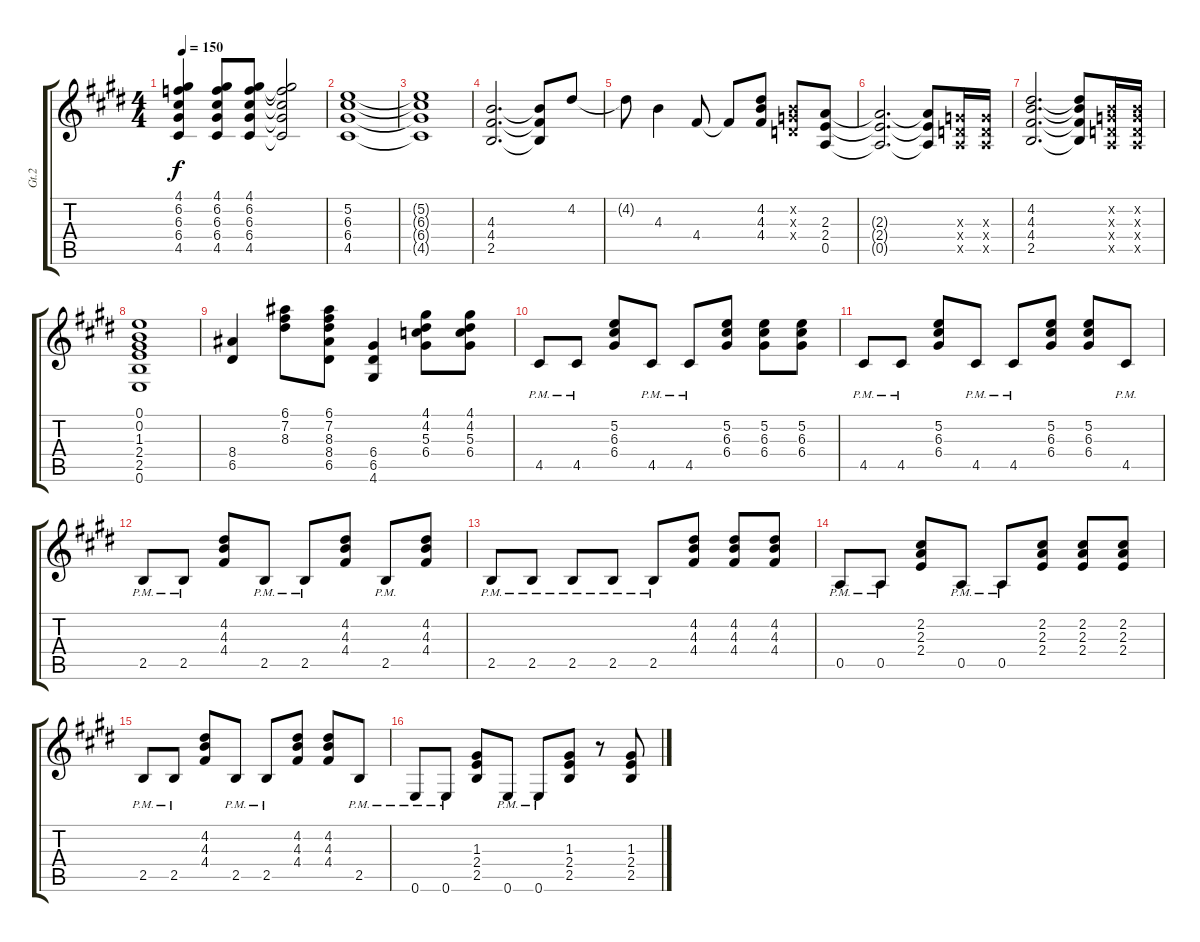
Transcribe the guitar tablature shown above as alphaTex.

\track ("Gt.2" "Gt.2") {instrument distortionguitar}
\staff {score tabs}
\tuning (E4 B3 G3 D3 A2 E2) {hide}
\ts (4 4)
\tempo 150
\clef g2
\ks e
(4.1 6.2 6.3 6.4 4.5).4{dy f} (4.1 6.2 6.3 6.4 4.5).8 (4.1 6.2 6.3 6.4 4.5).8 (4.1{t} 6.2{t} 6.3{t} 6.4{t} 4.5{t}).2 |
(5.2 6.3 6.4 4.5).1 |
(5.2{t} 6.3{t} 6.4{t} 4.5{t}).1 |
(4.3 4.4 2.5).2{d} (4.3{t} 4.4{t} 2.5{t}).8 4.2.8 |
4.2{t}.8 4.3.4 4.4.8 4.4{t}.8 (4.2 4.3 4.4).8 (0.2{x} 0.3{x} 0.4{x}).8 (2.3 2.4 0.5).8 |
(2.3{t} 2.4{t} 0.5{t}).2{d} (2.3{t} 2.4{t} 0.5{t}).8 (0.3{x} 0.4{x} 0.5{x}).16 (0.3{x} 0.4{x} 0.5{x}).16 |
(4.2 4.3 4.4 2.5).2{d} (4.2{t} 4.3{t} 4.4{t} 2.5{t}).8 (0.2{x} 0.3{x} 0.4{x} 0.5{x}).16 (0.2{x} 0.3{x} 0.4{x} 0.5{x}).16 |
(0.1 0.2 1.3 2.4 2.5 0.6).1 |
(8.4 6.5).4 (6.1 7.2 8.3).8 (6.1 7.2 8.3 8.4 6.5).8 (6.4 6.5 4.6).4 (4.1 4.2 5.3 6.4).8 (4.1 4.2 5.3 6.4).8 |
4.5{pm}.8 4.5{pm}.8 (5.2 6.3 6.4).8 4.5{pm}.8 4.5{pm}.8 (5.2 6.3 6.4).8 (5.2 6.3 6.4).8 (5.2 6.3 6.4).8 |
4.5{pm}.8 4.5{pm}.8 (5.2 6.3 6.4).8 4.5{pm}.8 4.5{pm}.8 (5.2 6.3 6.4).8 (5.2 6.3 6.4).8 4.5{pm}.8 |
2.5{pm}.8 2.5{pm}.8 (4.2 4.3 4.4).8 2.5{pm}.8 2.5{pm}.8 (4.2 4.3 4.4).8 2.5{pm}.8 (4.2 4.3 4.4).8 |
2.5{pm}.8 2.5{pm}.8 2.5{pm}.8 2.5{pm}.8 2.5{pm}.8 (4.2 4.3 4.4).8 (4.2 4.3 4.4).8 (4.2 4.3 4.4).8 |
0.5{pm}.8 0.5{pm}.8 (2.2 2.3 2.4).8 0.5{pm}.8 0.5{pm}.8 (2.2 2.3 2.4).8 (2.2 2.3 2.4).8 (2.2 2.3 2.4).8 |
2.5{pm}.8 2.5{pm}.8 (4.2 4.3 4.4).8 2.5{pm}.8 2.5{pm}.8 (4.2 4.3 4.4).8 (4.2 4.3 4.4).8 2.5{pm}.8 |
0.6{pm}.8 0.6{pm}.8 (1.3 2.4 2.5).8 0.6{pm}.8 0.6{pm}.8 (1.3 2.4 2.5).8 r.8 (1.3 2.4 2.5).8
